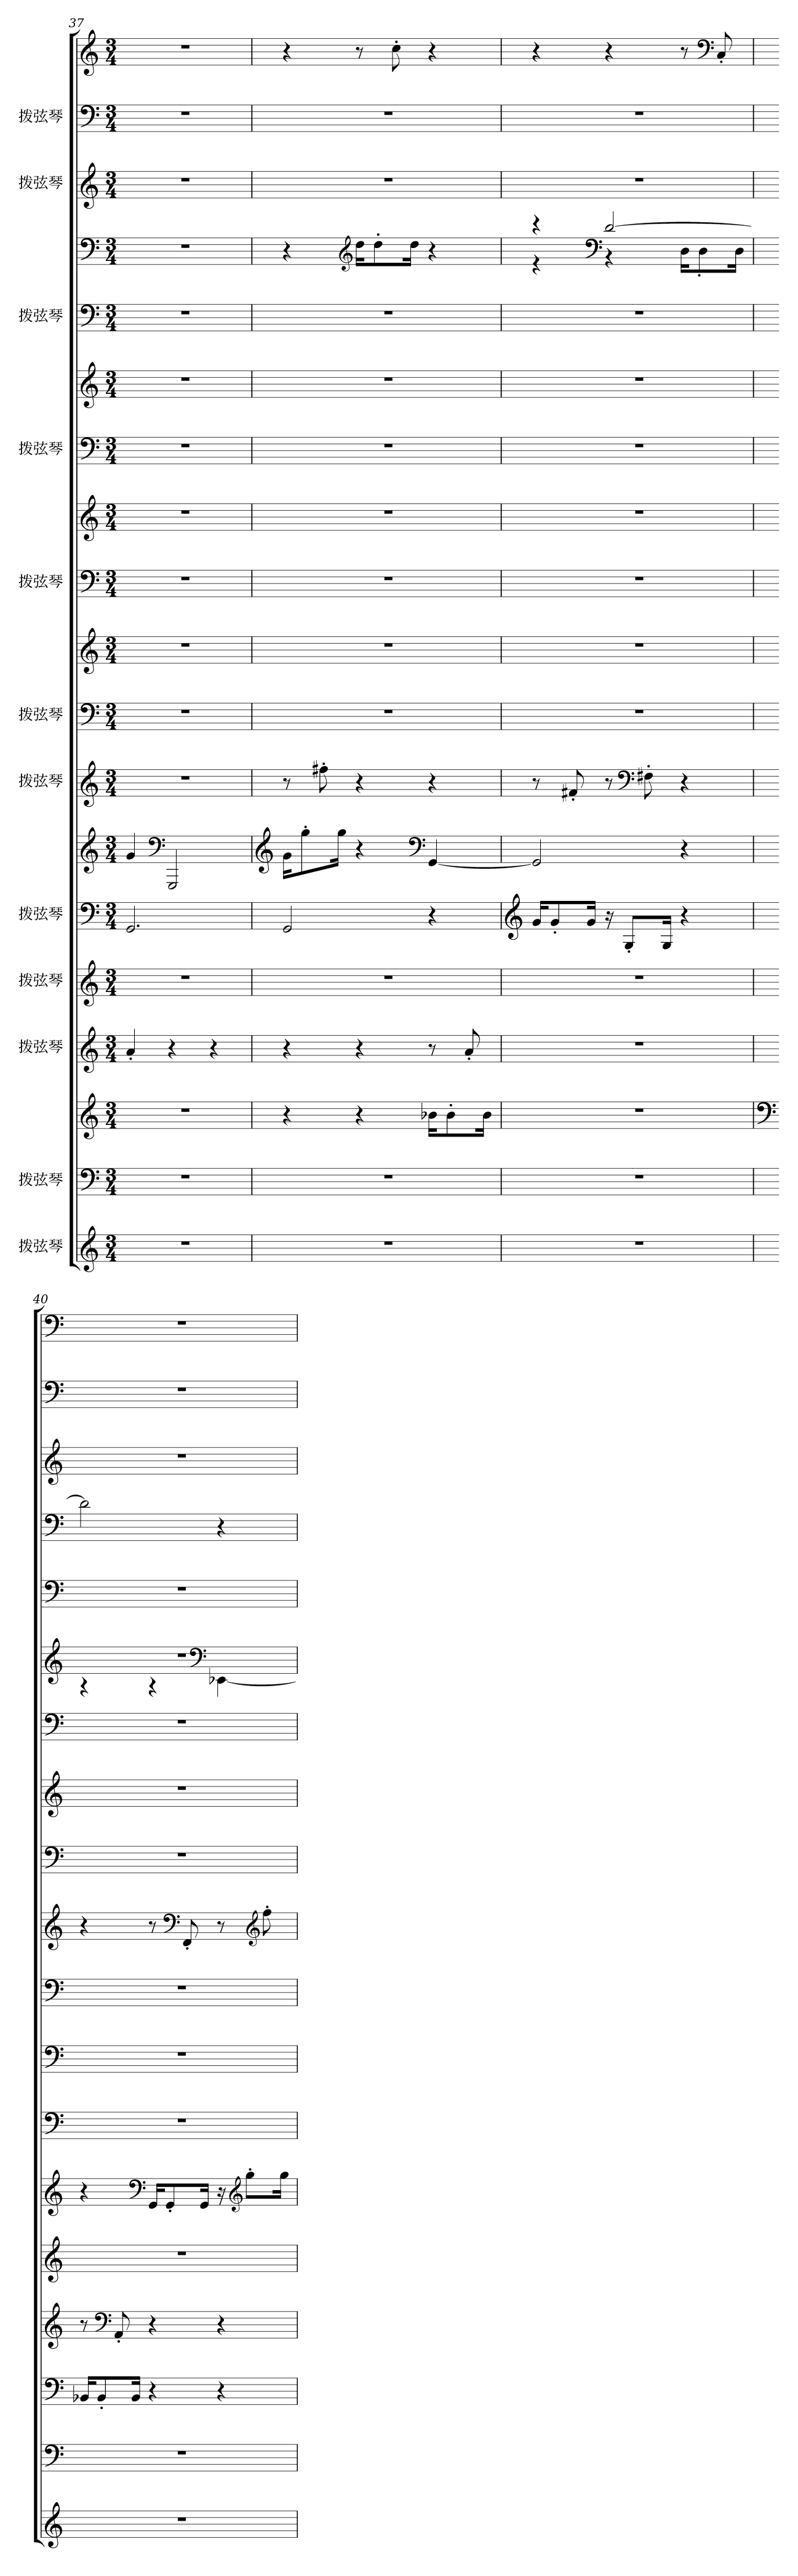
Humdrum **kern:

**kern	**kern	**kern	**kern	**kern	**kern	**kern	**kern	**kern	**kern	**kern	**kern	**kern	**kern	**kern	**kern	**kern	**kern	**kern
*part12	*part11	*part11	*part10	*part9	*part8	*part8	*part7	*part6	*part6	*part5	*part5	*part4	*part4	*part3	*part3	*part2	*part1	*part1
*staff19	*staff18	*staff17	*staff16	*staff15	*staff14	*staff13	*staff12	*staff11	*staff10	*staff9	*staff8	*staff7	*staff6	*staff5	*staff4	*staff3	*staff2	*staff1
*I"拨弦琴	*I"拨弦琴	*	*I"拨弦琴	*I"拨弦琴	*I"拨弦琴	*	*I"拨弦琴	*I"拨弦琴	*	*I"拨弦琴	*	*I"拨弦琴	*	*I"拨弦琴	*	*I"拨弦琴	*I"拨弦琴	*
*clefG2	*clefF4	*clefG2	*clefG2	*clefG2	*clefF4	*clefG2	*clefG2	*clefF4	*clefG2	*clefF4	*clefG2	*clefF4	*clefG2	*clefF4	*clefF4	*clefG2	*clefF4	*clefG2
*k[]	*k[]	*k[]	*k[]	*k[]	*k[]	*k[]	*k[]	*k[]	*k[]	*k[]	*k[]	*k[]	*k[]	*k[]	*k[]	*k[]	*k[]	*k[]
*M3/4	*M3/4	*M3/4	*M3/4	*M3/4	*M3/4	*M3/4	*M3/4	*M3/4	*M3/4	*M3/4	*M3/4	*M3/4	*M3/4	*M3/4	*M3/4	*M3/4	*M3/4	*M3/4
=37	=37	=37	=37	=37	=37	=37	=37	=37	=37	=37	=37	=37	=37	=37	=37	=37	=37	=37
2.r	2.r	2.r	4a'/	2.r	2.GG/	4g/	2.r	2.r	2.r	2.r	2.r	2.r	2.r	2.r	2.r	2.r	2.r	2.r
*	*	*	*	*	*	*clefF4	*	*	*	*	*	*	*	*	*	*	*	*
.	.	.	4r	.	.	2GGG/	.	.	.	.	.	.	.	.	.	.	.	.
.	.	.	4r	.	.	.	.	.	.	.	.	.	.	.	.	.	.	.
=38	=38	=38	=38	=38	=38	=38	=38	=38	=38	=38	=38	=38	=38	=38	=38	=38	=38	=38
*	*	*	*	*	*	*clefG2	*	*	*	*	*	*	*	*	*	*	*	*
2.r	2.r	4r	4r	2.r	2GG/	16g\KL	8r	2.r	2.r	2.r	2.r	2.r	2.r	2.r	4r	2.r	2.r	4r
.	.	.	.	.	.	8gg'\	.	.	.	.	.	.	.	.	.	.	.	.
.	.	.	.	.	.	.	8ff#X'\	.	.	.	.	.	.	.	.	.	.	.
.	.	.	.	.	.	16gg\Jk	.	.	.	.	.	.	.	.	.	.	.	.
*	*	*	*	*	*	*	*	*	*	*	*	*	*	*	*clefG2	*	*	*
.	.	4r	4r	.	.	4r	4r	.	.	.	.	.	.	.	16dd\KL	.	.	8r
.	.	.	.	.	.	.	.	.	.	.	.	.	.	.	8dd'\	.	.	.
.	.	.	.	.	.	.	.	.	.	.	.	.	.	.	.	.	.	8cc'\
.	.	.	.	.	.	.	.	.	.	.	.	.	.	.	16dd\Jk	.	.	.
*	*	*	*	*	*	*clefF4	*	*	*	*	*	*	*	*	*	*	*	*
.	.	16b-X\KL	8r	.	4r	[4GG/	4r	.	.	.	.	.	.	.	4r	.	.	4r
.	.	8b-'\	.	.	.	.	.	.	.	.	.	.	.	.	.	.	.	.
.	.	.	8a'/	.	.	.	.	.	.	.	.	.	.	.	.	.	.	.
.	.	16b-\Jk	.	.	.	.	.	.	.	.	.	.	.	.	.	.	.	.
!!LO:PB:g=z
=39	=39	=39	=39	=39	=39	=39	=39	=39	=39	=39	=39	=39	=39	=39	=39	=39	=39	=39
*	*	*	*	*	*clefG2	*	*	*	*	*	*	*	*	*	*	*	*	*
*	*	*	*	*	*	*	*	*	*	*	*	*	*	*	*^	*	*	*
2.r	2.r	2.r	2.r	2.r	16g/KL	2GG/]	8r	2.r	2.r	2.r	2.r	2.r	2.r	2.r	4r	4r	2.r	2.r	4r
.	.	.	.	.	8g'/	.	.	.	.	.	.	.	.	.	.	.	.	.	.
.	.	.	.	.	.	.	8f#X'/	.	.	.	.	.	.	.	.	.	.	.	.
.	.	.	.	.	16g/Jk	.	.	.	.	.	.	.	.	.	.	.	.	.	.
*	*	*	*	*	*	*	*	*	*	*	*	*	*	*	*clefF4	*	*	*	*
.	.	.	.	.	16r	.	8r	.	.	.	.	.	.	.	[2d/	4r	.	.	4r
.	.	.	.	.	8G'/L	.	.	.	.	.	.	.	.	.	.	.	.	.	.
*	*	*	*	*	*	*	*clefF4	*	*	*	*	*	*	*	*	*	*	*	*
.	.	.	.	.	.	.	8F#X'\	.	.	.	.	.	.	.	.	.	.	.	.
.	.	.	.	.	16G/Jk	.	.	.	.	.	.	.	.	.	.	.	.	.	.
.	.	.	.	.	4r	4r	4r	.	.	.	.	.	.	.	.	16D\KL	.	.	8r
.	.	.	.	.	.	.	.	.	.	.	.	.	.	.	.	8D'\	.	.	.
*	*	*	*	*	*	*	*	*	*	*	*	*	*	*	*	*	*	*	*clefF4
.	.	.	.	.	.	.	.	.	.	.	.	.	.	.	.	.	.	.	8C'/
.	.	.	.	.	.	.	.	.	.	.	.	.	.	.	.	16D\Jk	.	.	.
*	*	*	*	*	*	*	*	*	*	*	*	*	*	*	*v	*v	*	*	*
=40	=40	=40	=40	=40	=40	=40	=40	=40	=40	=40	=40	=40	=40	=40	=40	=40	=40	=40
*	*	*clefF4	*	*	*	*	*	*	*	*	*	*	*	*	*	*	*	*
*	*	*	*	*	*	*	*	*	*	*	*	*	*^	*	*	*	*	*
2.r	2.r	16BB-X/KL	8r	2.r	4r	2.r	2.r	2.r	4r	2.r	2.r	2.r	2.r	4r	2.r	2d\]	2.r	2.r	2.r
.	.	8BB-'/	.	.	.	.	.	.	.	.	.	.	.	.	.	.	.	.	.
*	*	*	*clefF4	*	*	*	*	*	*	*	*	*	*	*	*	*	*	*	*
.	.	.	8AA'/	.	.	.	.	.	.	.	.	.	.	.	.	.	.	.	.
.	.	16BB-/Jk	.	.	.	.	.	.	.	.	.	.	.	.	.	.	.	.	.
*	*	*	*	*	*clefF4	*	*	*	*	*	*	*	*	*	*	*	*	*	*
.	.	4r	4r	.	16GG/KL	.	.	.	8r	.	.	.	.	4r	.	.	.	.	.
.	.	.	.	.	8GG'/	.	.	.	.	.	.	.	.	.	.	.	.	.	.
*	*	*	*	*	*	*	*	*	*clefF4	*	*	*	*	*	*	*	*	*	*
.	.	.	.	.	.	.	.	.	8FF'/	.	.	.	.	.	.	.	.	.	.
.	.	.	.	.	16GG/Jk	.	.	.	.	.	.	.	.	.	.	.	.	.	.
*	*	*	*	*	*	*	*	*	*	*	*	*	*clefF4	*	*	*	*	*	*
.	.	4r	4r	.	16r	.	.	.	8r	.	.	.	.	[4EE-X\	.	4r	.	.	.
*	*	*	*	*	*clefG2	*	*	*	*	*	*	*	*	*	*	*	*	*	*
.	.	.	.	.	8gg'\L	.	.	.	.	.	.	.	.	.	.	.	.	.	.
*	*	*	*	*	*	*	*	*	*clefG2	*	*	*	*	*	*	*	*	*	*
.	.	.	.	.	.	.	.	.	8ff'\	.	.	.	.	.	.	.	.	.	.
.	.	.	.	.	16gg\Jk	.	.	.	.	.	.	.	.	.	.	.	.	.	.
*	*	*	*	*	*	*	*	*	*	*	*	*	*v	*v	*	*	*	*	*
=	=	=	=	=	=	=	=	=	=	=	=	=	=	=	=	=	=	=
*-	*-	*-	*-	*-	*-	*-	*-	*-	*-	*-	*-	*-	*-	*-	*-	*-	*-	*-
